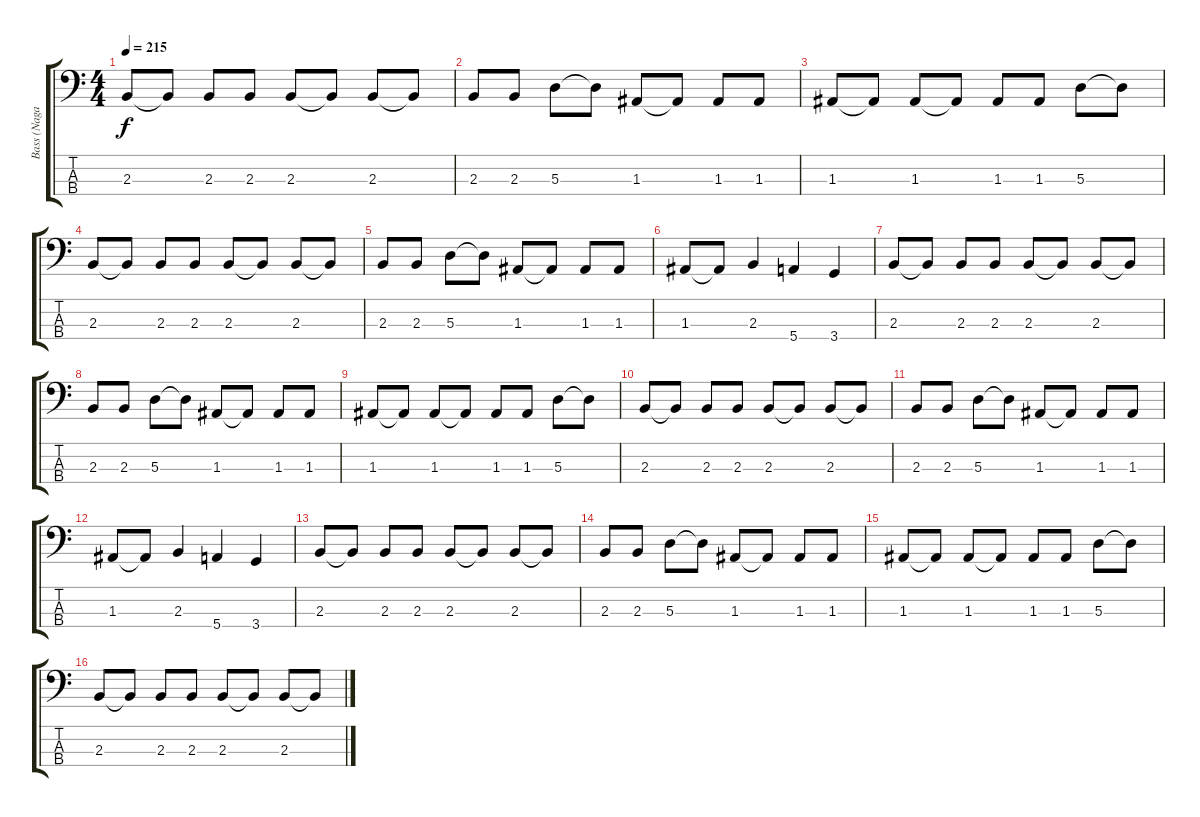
\track ("Bass (Nagash)" "Bass (Naga") {instrument electricbasspick}
\staff {score tabs}
\tuning (G2 D2 A1 E1) {hide}
\ts (4 4)
\tempo 215
\clef f4
\ks c
2.3.8{dy f} 2.3{t}.8 2.3.8 2.3.8 2.3.8 2.3{t}.8 2.3.8 2.3{t}.8 |
2.3.8 2.3.8 5.3.8 5.3{t}.8 1.3.8 1.3{t}.8 1.3.8 1.3.8 |
1.3.8 1.3{t}.8 1.3.8 1.3{t}.8 1.3.8 1.3.8 5.3.8 5.3{t}.8 |
2.3.8 2.3{t}.8 2.3.8 2.3.8 2.3.8 2.3{t}.8 2.3.8 2.3{t}.8 |
2.3.8 2.3.8 5.3.8 5.3{t}.8 1.3.8 1.3{t}.8 1.3.8 1.3.8 |
1.3.8 1.3{t}.8 2.3.4 5.4.4 3.4.4 |
2.3.8 2.3{t}.8 2.3.8 2.3.8 2.3.8 2.3{t}.8 2.3.8 2.3{t}.8 |
2.3.8 2.3.8 5.3.8 5.3{t}.8 1.3.8 1.3{t}.8 1.3.8 1.3.8 |
1.3.8 1.3{t}.8 1.3.8 1.3{t}.8 1.3.8 1.3.8 5.3.8 5.3{t}.8 |
2.3.8 2.3{t}.8 2.3.8 2.3.8 2.3.8 2.3{t}.8 2.3.8 2.3{t}.8 |
2.3.8 2.3.8 5.3.8 5.3{t}.8 1.3.8 1.3{t}.8 1.3.8 1.3.8 |
1.3.8 1.3{t}.8 2.3.4 5.4.4 3.4.4 |
2.3.8 2.3{t}.8 2.3.8 2.3.8 2.3.8 2.3{t}.8 2.3.8 2.3{t}.8 |
2.3.8 2.3.8 5.3.8 5.3{t}.8 1.3.8 1.3{t}.8 1.3.8 1.3.8 |
1.3.8 1.3{t}.8 1.3.8 1.3{t}.8 1.3.8 1.3.8 5.3.8 5.3{t}.8 |
2.3.8 2.3{t}.8 2.3.8 2.3.8 2.3.8 2.3{t}.8 2.3.8 2.3{t}.8
